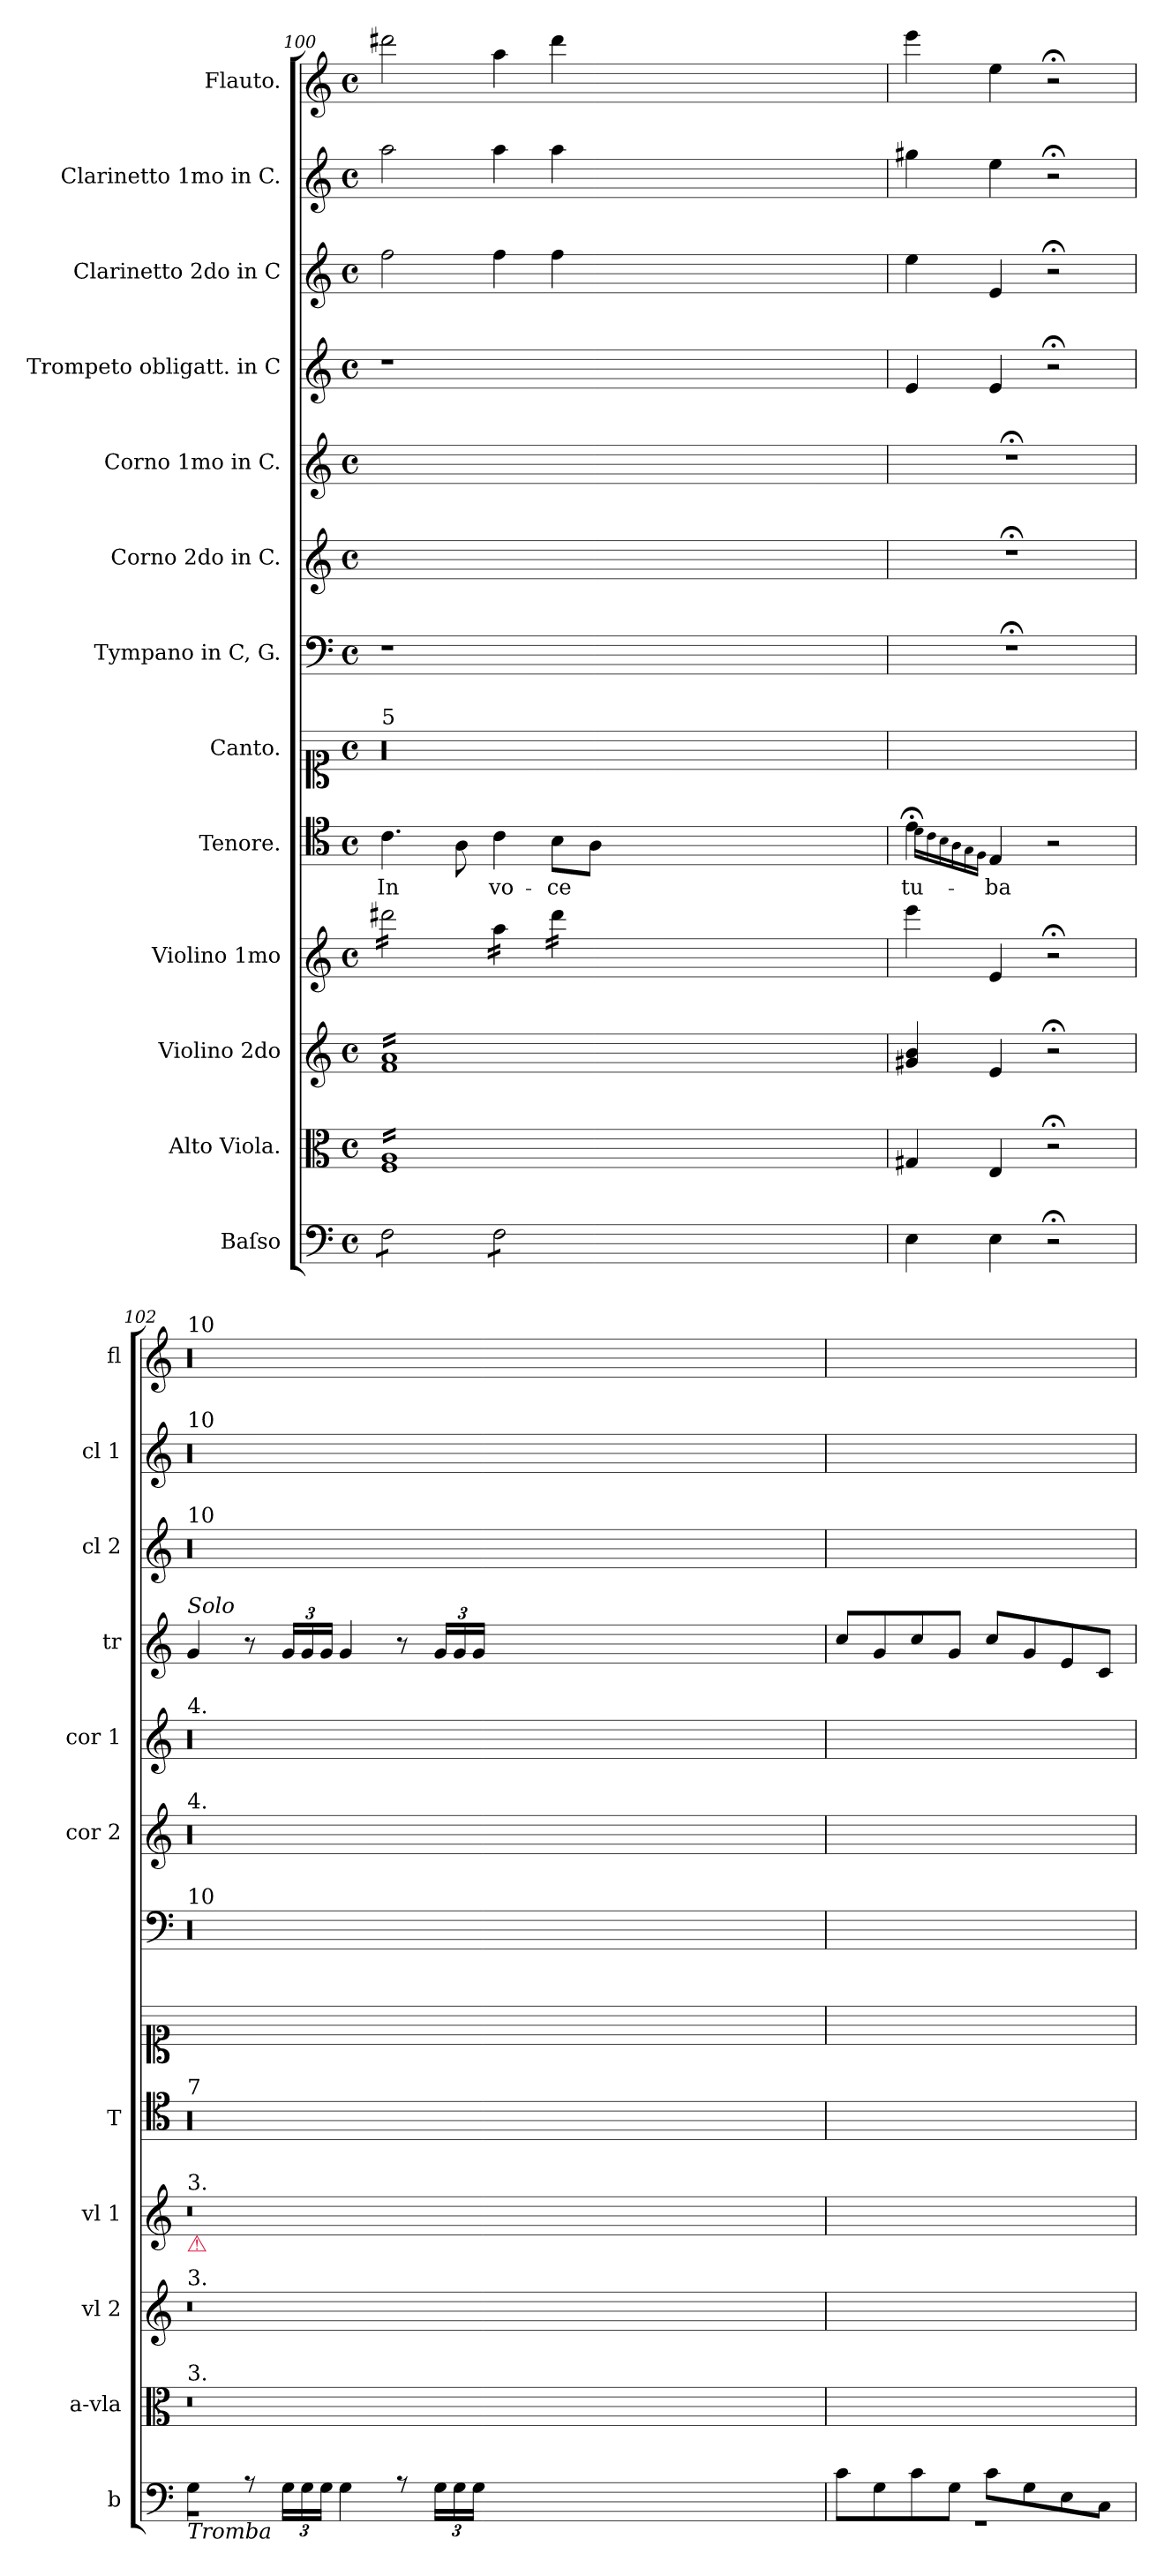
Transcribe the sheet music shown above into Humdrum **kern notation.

**kern	**kern	**kern	**kern	**kern	**text	**kern	**kern	**kern	**kern	**kern	**kern	**kern	**kern
*part13	*part12	*part11	*part10	*part9	*part9	*part8	*part7	*part6	*part5	*part4	*part3	*part2	*part1
*staff13	*staff12	*staff11	*staff10	*staff9	*staff9	*staff8	*staff7	*staff6	*staff5	*staff4	*staff3	*staff2	*staff1
*I"Baſso	*I"Alto Viola.	*I"Violino 2do	*I"Violino 1mo	*I"Tenore.	*	*I"Canto.	*I"Tympano in C, G.	*I"Corno 2do in C.	*I"Corno 1mo in C.	*I"Trompeto obligatt. in C	*I"Clarinetto 2do in C	*I"Clarinetto 1mo in C.	*I"Flauto.
*I'b	*I'a-vla	*I'vl 2	*I'vl 1	*I'T	*	*	*	*I'cor 2	*I'cor 1	*I'tr	*I'cl 2	*I'cl 1	*I'fl
*clefF4	*clefC3	*clefG2	*clefG2	*clefC4	*	*clefC1	*clefF4	*clefG2	*clefG2	*clefG2	*clefG2	*clefG2	*clefG2
*k[]	*k[]	*k[]	*k[]	*k[]	*	*k[]	*k[]	*k[]	*k[]	*k[]	*k[]	*k[]	*k[]
*M4/4	*M4/4	*M4/4	*M4/4	*M4/4	*	*M4/4	*M4/4	*M4/4	*M4/4	*M4/4	*M4/4	*M4/4	*M4/4
*met(c)	*met(c)	*met(c)	*met(c)	*met(c)	*	*met(c)	*met(c)	*met(c)	*met(c)	*met(c)	*met(c)	*met(c)	*met(c)
=100	=100	=100	=100	=100	=100	=100	=100	=100	=100	=100	=100	=100	=100
!	!	!	!	!	!	!LO:TX:a:t=5	!	!	!	!	!	!	!
*tremolo	*	*	*	*	*	*	*	*	*	*	*	*	*
*	*tremolo	*	*	*	*	*	*	*	*	*	*	*	*
*	*	*tremolo	*	*	*	*	*	*	*	*	*	*	*
*	*	*	*tremolo	*	*	*	*	*	*	*	*	*	*
8F\L	16F 16ALL	16f 16aLL	16ddd#X\LL	4.c\	In	00r	1r	00ryy	00ryy	1r	2ff\	2aa\	2ddd#X\
.	16F 16A	16f 16a	16ddd#X\	.	.	.	.	.	.	.	.	.	.
8F\	16F 16A	16f 16a	16ddd#X\	.	.	.	.	.	.	.	.	.	.
.	16F 16A	16f 16a	16ddd#X\	.	.	.	.	.	.	.	.	.	.
8F\	16F 16A	16f 16a	16ddd#X\	.	.	.	.	.	.	.	.	.	.
.	16F 16A	16f 16a	16ddd#X\	.	.	.	.	.	.	.	.	.	.
8F\J	16F 16A	16f 16a	16ddd#X\	8A\	.	.	.	.	.	.	.	.	.
.	16F 16A	16f 16a	16ddd#X\JJ	.	.	.	.	.	.	.	.	.	.
8F\L	16F 16A	16f 16a	16aa\LL	4c\	vo-	.	.	.	.	.	4ff\	4aa\	4aa\
.	16F 16A	16f 16a	16aa\	.	.	.	.	.	.	.	.	.	.
8F\	16F 16A	16f 16a	16aa\	.	.	.	.	.	.	.	.	.	.
.	16F 16A	16f 16a	16aa\JJ	.	.	.	.	.	.	.	.	.	.
8F\	16F 16A	16f 16a	16ddd#\LL	8B\L	-ce	.	.	.	.	.	4ff\	4aa\	4ddd#\
.	16F 16A	16f 16a	16ddd#\	.	.	.	.	.	.	.	.	.	.
8F\J	16F 16A	16f 16a	16ddd#\	8A\J	.	.	.	.	.	.	.	.	.
*Xtremolo	*	*	*	*	*	*	*	*	*	*	*	*	*
.	16F 16AJJ	16f 16aJJ	16ddd#\JJ	.	.	.	.	.	.	.	.	.	.
*	*	*	*Xtremolo	*	*	*	*	*	*	*	*	*	*
*	*	*Xtremolo	*	*	*	*	*	*	*	*	*	*	*
*	*Xtremolo	*	*	*	*	*	*	*	*	*	*	*	*
0.ryy	0.ryy	0.ryy	0.ryy	0.ryy	.	.	0.ryy	.	.	0.ryy	0.ryy	0.ryy	0.ryy
=101	=101	=101	=101	=101	=101	=101	=101	=101	=101	=101	=101	=101	=101
4E\	4G#X/	4g#X/ 4b/	4eee\	4e;<\	tu-	1ryy	1r;<	1r;<	1r;<	4e/	4ee\	4gg#X\	4eee\
.	.	.	.	16qqd\LL	.	.	.	.	.	.	.	.	.
.	.	.	.	16qqc\	.	.	.	.	.	.	.	.	.
.	.	.	.	16qqB\	.	.	.	.	.	.	.	.	.
.	.	.	.	16qqA\	.	.	.	.	.	.	.	.	.
.	.	.	.	16qqG\	.	.	.	.	.	.	.	.	.
.	.	.	.	16qqF\JJ	.	.	.	.	.	.	.	.	.
4E\	4E/	4e/	4e/	4E/	-ba	.	.	.	.	4e/	4e/	4ee\	4ee\
2r;<	2r;<	2r;<	2r;<	2r	.	.	.	.	.	2r;<	2r;<	2r;<	2r;<
=102	=102	=102	=102	=102	=102	=102	=102	=102	=102	=102	=102	=102	=102
*^	*	*	*	*	*	*	*	*	*	*	*	*	*
!	!	!	!	!	!	!	!	!	!	!	!	!	!	!LO:TX:a:t=10
!	!	!	!	!	!	!	!	!	!	!	!	!	!LO:TX:a:t=10	!
!	!	!	!	!	!	!	!	!	!	!	!	!LO:TX:a:t=10	!	!
!	!	!	!	!	!	!	!	!	!	!	!LO:TX:a:i:t=Solo	!	!	!
!	!	!	!	!	!	!	!	!	!	!LO:TX:a:t=4.	!	!	!	!
!	!	!	!	!	!	!	!	!	!LO:TX:a:t=4.	!	!	!	!	!
!	!	!	!	!	!	!	!	!LO:TX:a:t=10	!	!	!	!	!	!
!	!	!	!	!	!LO:TX:a:t=7	!	!	!	!	!	!	!	!	!
!	!	!	!	!LO:TX:a:t=3.	!	!	!	!	!	!	!	!	!	!
!	!	!	!	!LO:TX:b:color=crimson:t=⚠	!	!	!	!	!	!	!	!	!	!
!	!	!	!LO:TX:a:t=3.	!	!	!	!	!	!	!	!	!	!	!
!	!	!LO:TX:a:t=3.	!	!	!	!	!	!	!	!	!	!	!	!
!LO:TX:b:i:t=Tromba	!	!	!	!	!	!	!	!	!	!	!	!	!	!
4G!\	1r	0r	0r	0r	00r	.	00ryy	00r	00r	00r	4g/	00r	00r	00r
8r	.	.	.	.	.	.	.	.	.	.	8r	.	.	.
24G!\LL	.	.	.	.	.	.	.	.	.	.	24g/LL	.	.	.
24G!\	.	.	.	.	.	.	.	.	.	.	24g/	.	.	.
24G!\JJ	.	.	.	.	.	.	.	.	.	.	24g/JJ	.	.	.
4G!\	.	.	.	.	.	.	.	.	.	.	4g/	.	.	.
8r	.	.	.	.	.	.	.	.	.	.	8r	.	.	.
24G!\LL	.	.	.	.	.	.	.	.	.	.	24g/LL	.	.	.
24G!\	.	.	.	.	.	.	.	.	.	.	24g/	.	.	.
24G!\JJ	.	.	.	.	.	.	.	.	.	.	24g/JJ	.	.	.
0.ryy	0.ryy	.	.	.	.	.	.	.	.	.	0.ryy	.	.	.
.	.	0ryy	0ryy	0ryy	.	.	.	.	.	.	.	.	.	.
=103	=103	=103	=103	=103	=103	=103	=103	=103	=103	=103	=103	=103	=103	=103
8c!\L	1rGG	1ryy	1ryy	1ryy	1ryy	.	1ryy	1ryy	1ryy	1ryy	8cc/L	1ryy	1ryy	1ryy
8G!\	.	.	.	.	.	.	.	.	.	.	8g/	.	.	.
8c!\	.	.	.	.	.	.	.	.	.	.	8cc/	.	.	.
8G!\J	.	.	.	.	.	.	.	.	.	.	8g/J	.	.	.
8c!\L	.	.	.	.	.	.	.	.	.	.	8cc/L	.	.	.
8G!\	.	.	.	.	.	.	.	.	.	.	8g/	.	.	.
8E!\	.	.	.	.	.	.	.	.	.	.	8e/	.	.	.
8C!\J	.	.	.	.	.	.	.	.	.	.	8c/J	.	.	.
*v	*v	*	*	*	*	*	*	*	*	*	*	*	*	*
=	=	=	=	=	=	=	=	=	=	=	=	=	=
*-	*-	*-	*-	*-	*-	*-	*-	*-	*-	*-	*-	*-	*-
